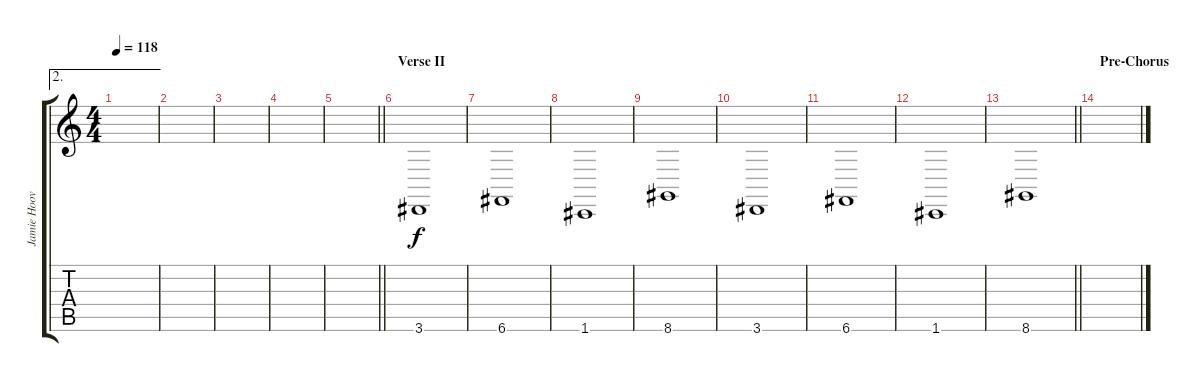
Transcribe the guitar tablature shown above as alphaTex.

\track ("Jamie Hoover/Keys" "Jamie Hoov") {instrument brightacousticpiano}
\staff {score tabs}
\tuning (D4 A3 F3 C3 G2 C2) {hide}
\ae 2
\ts (4 4)
\tempo 118
\clef g2
\ks c
|
|
|
|
\barLineRight lightlight
|
\section ("" "Verse II")
3.6.1{instrument pad7halo} |
6.6.1 |
1.6.1 |
8.6.1 |
3.6.1 |
6.6.1 |
1.6.1 |
\barLineRight lightlight
8.6.1 |
\section ("" "Pre-Chorus")
